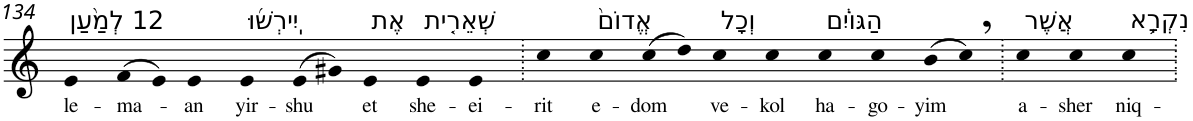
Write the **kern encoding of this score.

**kern	**text
*part1	*part1
*staff1	*staff1
*I"Piano	*
*I'Pno	*
!!LO:PB:g=z
*clefG2	*
*k[]	*
=134	=134
!LO:TX:a:t=12 לְמַ֨עַן	!
!	!LO:LY:b
4e	le-
!	!LO:LY:b
(>8f	-ma-
8e)	.
!	!LO:LY:b
4e	-an
!LO:TX:a:t=יִֽירְשׁ֜וּ	!
!	!LO:LY:b
4e	yir-
!	!LO:LY:b
(>8e	-shu
8g#X)	.
!LO:TX:a:t=אֶת	!
!	!LO:LY:b
4e	et
!LO:TX:a:t=שְׁאֵרִ֤ית	!
!	!LO:LY:b
4e	she-
!	!LO:LY:b
4e	-ei-
=135.	=135.
!	!LO:LY:b
4cc	-rit
!LO:TX:a:t=אֱדוֹם֙	!
!	!LO:LY:b
4cc	e-
!	!LO:LY:b
(>8cc	-dom
8dd)	.
!LO:TX:a:t=וְכָל	!
!	!LO:LY:b
4cc	ve-
!	!LO:LY:b
4cc	-kol
!LO:TX:a:t=הַגּוֹיִ֔ם	!
!	!LO:LY:b
4cc	ha-
!	!LO:LY:b
4cc	-go-
!	!LO:LY:b
(>8b	-yim
8cc,)	.
=136.	=136.
!LO:TX:a:t=אֲשֶׁר	!
!	!LO:LY:b
4cc	a-
!	!LO:LY:b
4cc	-sher
!LO:TX:a:t=נִקְרָ֥א	!
!	!LO:LY:b
4cc	niq-
=.	=.
*-	*-
